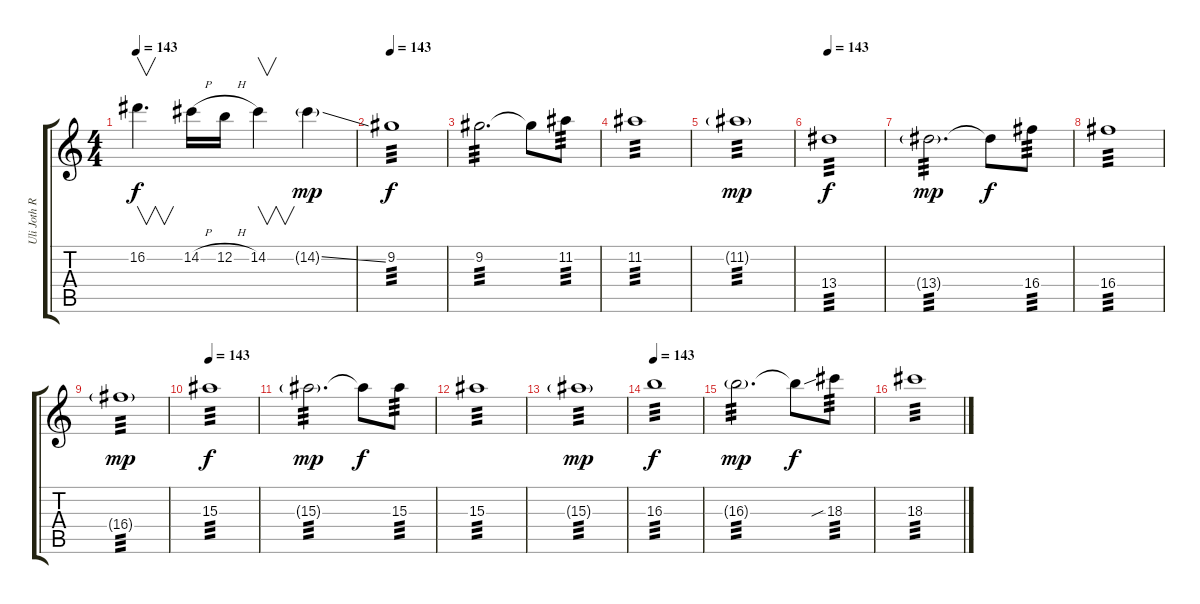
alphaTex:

\track ("Uli Joth Roth" "Uli Joth R") {instrument distortionguitar}
\staff {score tabs}
\tuning (E4 B3 G3 D3 A2 E2) {hide}
\ts (4 4)
\tempo 143
\clef g2
\ks c
16.2.4{v d dy f} 14.2{h}.16 12.2{h}.16 14.2.4{v} 14.2{ss g}.4{dy mp} |
\tempo 143
9.2.1{tp 3 dy f} |
9.2.2{d tp 3} 9.2{t}.8 11.2.8{tp 3} |
11.2.1{tp 3} |
11.2{g}.1{tp 3 dy mp} |
\tempo 143
13.4.1{tp 3 dy f} |
13.4{g}.2{d tp 3 dy mp} 13.4{t}.8{dy f} 16.4.8{tp 3} |
16.4.1{tp 3} |
16.4{g}.1{tp 3 dy mp} |
\tempo 143
15.3.1{tp 3 dy f} |
15.3{g}.2{d tp 3 dy mp} 15.3{t}.8{dy f} 15.3.8{tp 3} |
15.3.1{tp 3} |
15.3{g}.1{tp 3 dy mp} |
\tempo 143
16.3.1{tp 3 dy f} |
16.3{g}.2{d tp 3 dy mp} 16.3{t}.8{dy f} 18.3{sib}.8{tp 3} |
18.3.1{tp 3}
